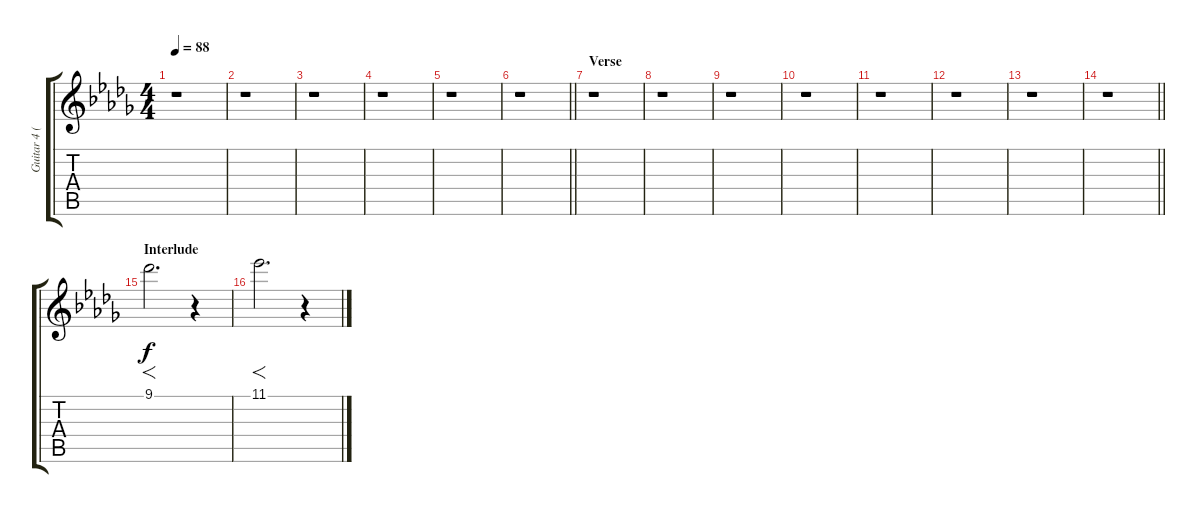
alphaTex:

\track ("Guitar 4 (dist. & reverb)" "Guitar 4 (") {instrument distortionguitar}
\staff {score tabs}
\tuning (E4 B3 G3 D3 A2 E2) {hide}
\ts (4 4)
\tempo 88
\clef g2
\ks bbminor
r.1{dy f} |
r.1 |
r.1 |
r.1 |
r.1 |
\barLineRight lightlight
r.1 |
\section ("" "Verse")
r.1 |
r.1 |
r.1 |
r.1 |
r.1 |
r.1 |
r.1 |
\barLineRight lightlight
r.1 |
\section ("" "Interlude")
9.1.2{f d} r.4 |
11.1.2{f d} r.4
